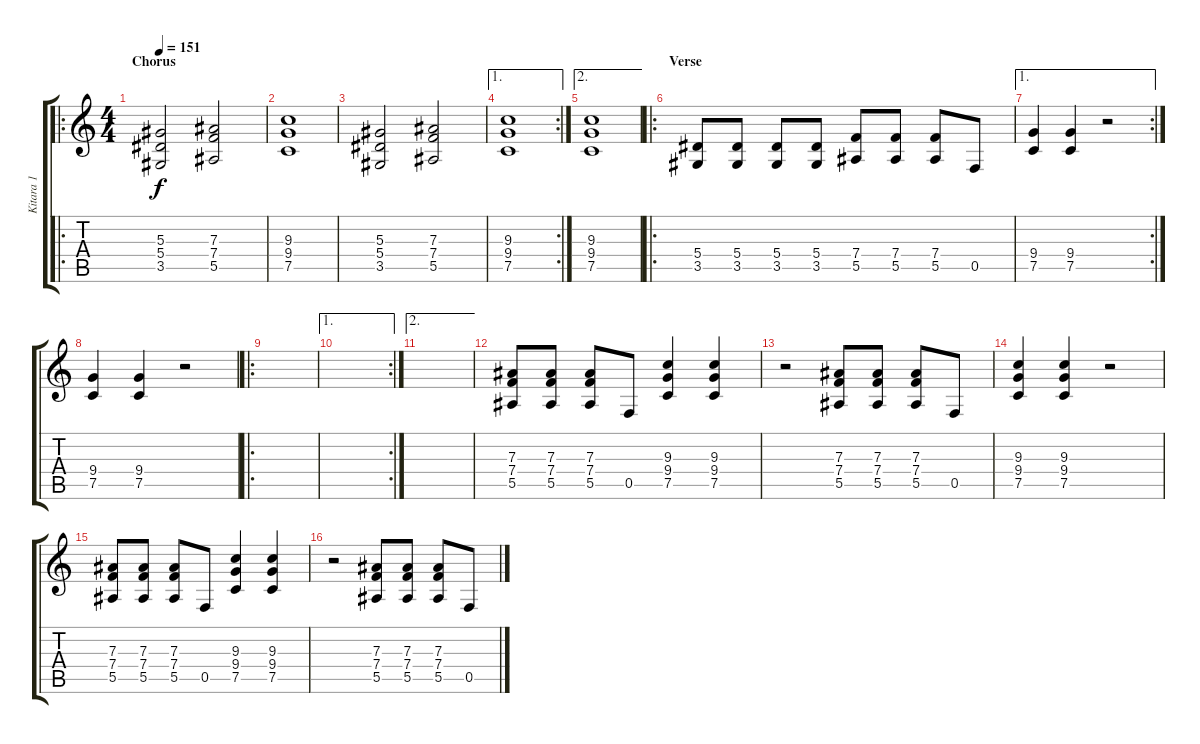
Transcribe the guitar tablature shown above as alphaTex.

\track ("Kitara 1" "Kitara 1") {instrument distortionguitar}
\staff {score tabs}
\tuning (C4 G3 Eb3 Bb2 F2 C2) {hide}
\ro
\ts (4 4)
\section ("" "Chorus")
\tempo 151
\clef g2
\ks c
(5.3 5.4 3.5).2{dy f} (7.3 7.4 5.5).2 |
(9.3 9.4 7.5).1 |
(5.3 5.4 3.5).2 (7.3 7.4 5.5).2 |
\ae 1
\rc 2
(9.3 9.4 7.5).1 |
\ae 2
(9.3 9.4 7.5).1 |
\ro
\section ("" "Verse")
(5.4 3.5).8 (5.4 3.5).8 (5.4 3.5).8 (5.4 3.5).8 (7.4 5.5).8 (7.4 5.5).8 (7.4 5.5).8 0.5.8 |
\ae 1
\rc 2
(9.4 7.5).4 (9.4 7.5).4 r.2 |
(9.4 7.5).4 (9.4 7.5).4 r.2 |
\ro
|
\ae 1
\rc 2
|
\ae 2
|
(7.3 7.4 5.5).8 (7.3 7.4 5.5).8 (7.3 7.4 5.5).8 0.5.8 (9.3 9.4 7.5).4 (9.3 9.4 7.5).4 |
r.2 (7.3 7.4 5.5).8 (7.3 7.4 5.5).8 (7.3 7.4 5.5).8 0.5.8 |
(9.3 9.4 7.5).4 (9.3 9.4 7.5).4 r.2 |
(7.3 7.4 5.5).8 (7.3 7.4 5.5).8 (7.3 7.4 5.5).8 0.5.8 (9.3 9.4 7.5).4 (9.3 9.4 7.5).4 |
r.2 (7.3 7.4 5.5).8 (7.3 7.4 5.5).8 (7.3 7.4 5.5).8 0.5.8
